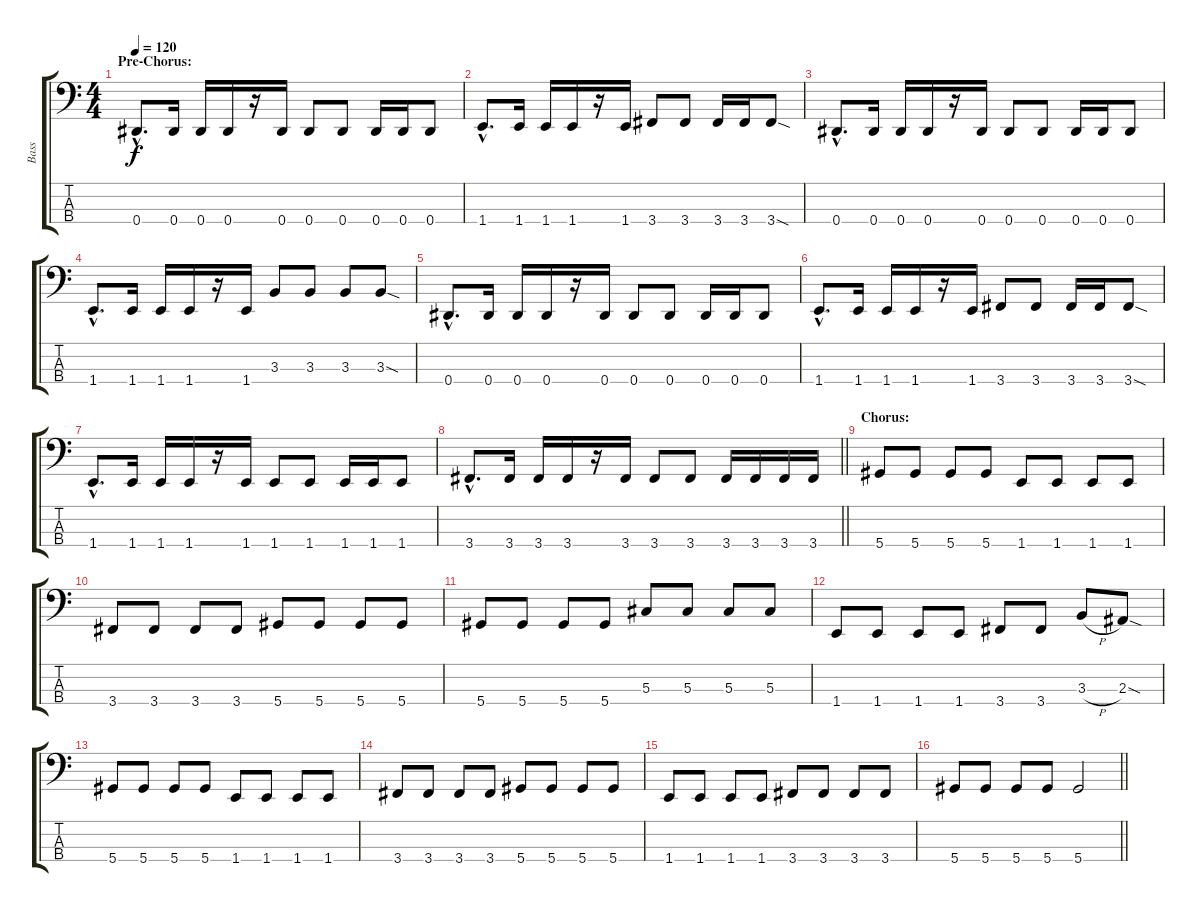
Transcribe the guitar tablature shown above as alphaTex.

\track ("Bass" "Bass") {instrument electricbasspick}
\staff {score tabs}
\tuning (Gb2 Db2 Ab1 Eb1) {hide}
\ts (4 4)
\section ("" "Pre-Chorus:")
\tempo 120
\clef f4
\ks c
0.4{hac}.8{d dy f} 0.4.16 0.4.16 0.4.16 r.16 0.4.16 0.4.8 0.4.8 0.4.16 0.4.16 0.4.8 |
1.4{hac}.8{d} 1.4.16 1.4.16 1.4.16 r.16 1.4.16 3.4.8 3.4.8 3.4.16 3.4.16 3.4{sod}.8 |
0.4{hac}.8{d} 0.4.16 0.4.16 0.4.16 r.16 0.4.16 0.4.8 0.4.8 0.4.16 0.4.16 0.4.8 |
1.4{hac}.8{d} 1.4.16 1.4.16 1.4.16 r.16 1.4.16 3.3.8 3.3.8 3.3.8 3.3{sod}.8 |
0.4{hac}.8{d} 0.4.16 0.4.16 0.4.16 r.16 0.4.16 0.4.8 0.4.8 0.4.16 0.4.16 0.4.8 |
1.4{hac}.8{d} 1.4.16 1.4.16 1.4.16 r.16 1.4.16 3.4.8 3.4.8 3.4.16 3.4.16 3.4{sod}.8 |
1.4{hac}.8{d} 1.4.16 1.4.16 1.4.16 r.16 1.4.16 1.4.8 1.4.8 1.4.16 1.4.16 1.4.8 |
\barLineRight lightlight
3.4{hac}.8{d} 3.4.16 3.4.16 3.4.16 r.16 3.4.16 3.4.8 3.4.8 3.4.16 3.4.16 3.4.16 3.4.16 |
\section ("" "Chorus:")
5.4.8 5.4.8 5.4.8 5.4.8 1.4.8 1.4.8 1.4.8 1.4.8 |
3.4.8 3.4.8 3.4.8 3.4.8 5.4.8 5.4.8 5.4.8 5.4.8 |
5.4.8 5.4.8 5.4.8 5.4.8 5.3.8 5.3.8 5.3.8 5.3.8 |
1.4.8 1.4.8 1.4.8 1.4.8 3.4.8 3.4.8 3.3{h}.8 2.3{sod}.8 |
5.4.8 5.4.8 5.4.8 5.4.8 1.4.8 1.4.8 1.4.8 1.4.8 |
3.4.8 3.4.8 3.4.8 3.4.8 5.4.8 5.4.8 5.4.8 5.4.8 |
1.4.8 1.4.8 1.4.8 1.4.8 3.4.8 3.4.8 3.4.8 3.4.8 |
\barLineRight lightlight
5.4.8 5.4.8 5.4.8 5.4.8 5.4.2
